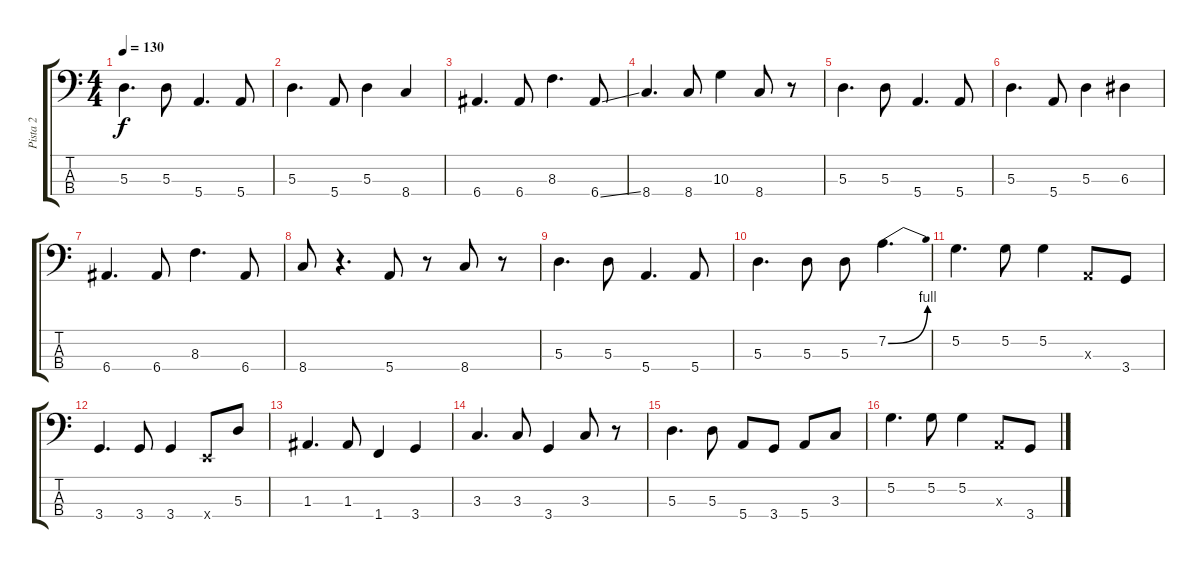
\track ("Pista 2" "Pista 2") {instrument electricbassfinger}
\staff {score tabs}
\tuning (G2 D2 A1 E1) {hide}
\ts (4 4)
\tempo 130
\clef f4
\ks c
5.3.4{d dy f} 5.3.8 5.4.4{d} 5.4.8 |
5.3.4{d} 5.4.8 5.3.4 8.4.4 |
6.4.4{d} 6.4.8 8.3.4{d} 6.4{ss}.8 |
8.4.4{d} 8.4.8 10.3.4 8.4.8 r.8 |
5.3.4{d} 5.3.8 5.4.4{d} 5.4.8 |
5.3.4{d} 5.4.8 5.3.4 6.3.4 |
6.4.4{d} 6.4.8 8.3.4{d} 6.4.8 |
8.4.8 r.4{d} 5.4.8 r.8 8.4.8 r.8 |
5.3.4{d} 5.3.8 5.4.4{d} 5.4.8 |
5.3.4{d} 5.3.8 5.3.8 7.2{be (bend 0 0 60 4)}.4{d} |
5.2.4{d} 5.2.8 5.2.4 0.3{x}.8 3.4.8 |
3.4.4{d} 3.4.8 3.4.4 0.4{x}.8 5.3.8 |
1.3.4{d} 1.3.8 1.4.4 3.4.4 |
3.3.4{d} 3.3.8 3.4.4 3.3.8 r.8 |
5.3.4{d} 5.3.8 5.4.8 3.4.8 5.4.8 3.3.8 |
5.2.4{d} 5.2.8 5.2.4 0.3{x}.8 3.4.8
